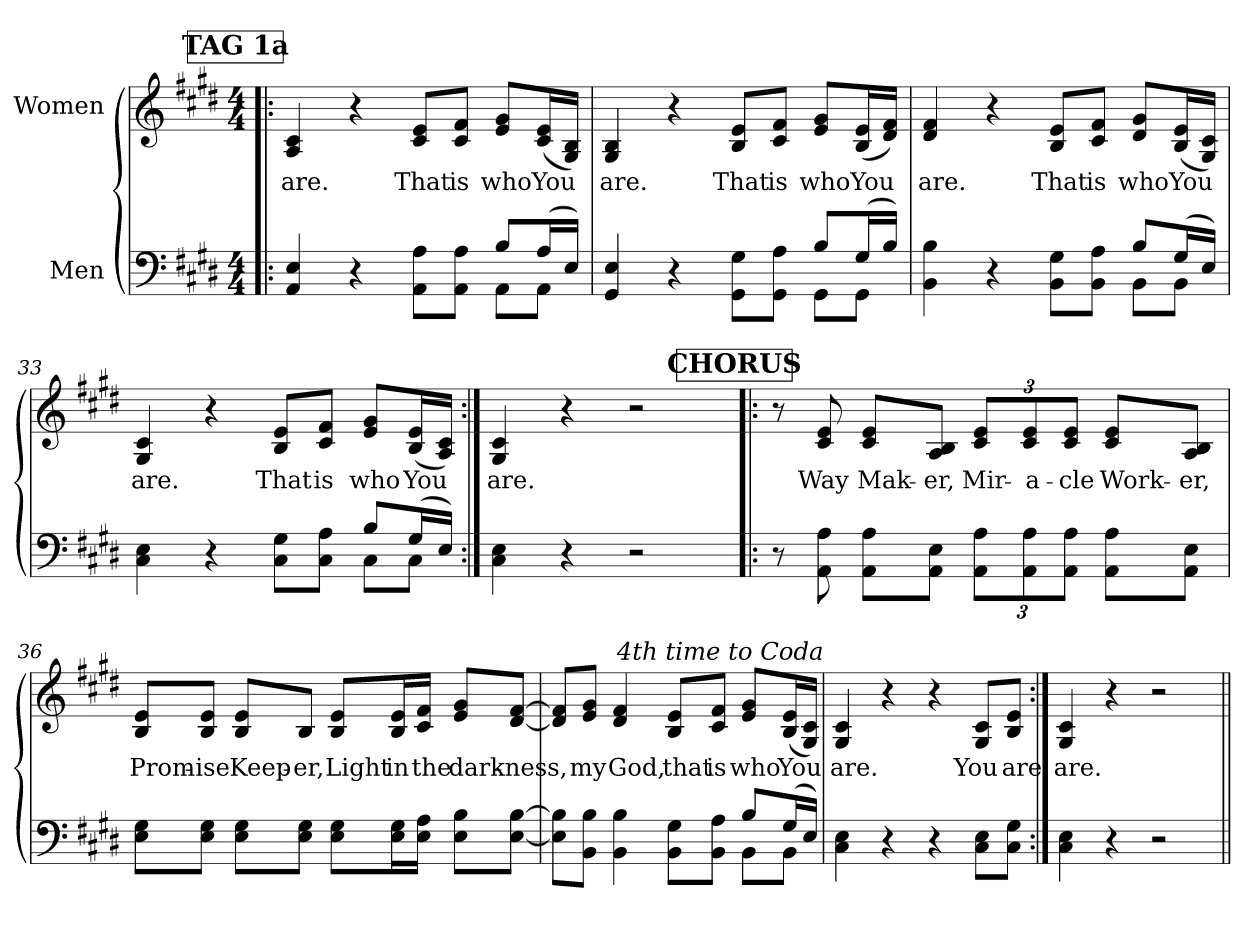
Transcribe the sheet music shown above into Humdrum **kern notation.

**kern	**kern	**text
*part2	*part1	*part1
*staff2	*staff1	*staff1
*I"Men	*I"Women	*
*clefF4	*clefG2	*
*k[f#c#g#d#]	*k[f#c#g#d#]	*
*E:	*E:	*
*M4/4	*M4/4	*
!!LO:REH:place=s1:a:B:t=TAG 1a
=30!|:	=30!|:	=30!|:
*^	*	*
!	!	!	!LO:LY:b
4AA/ 4E/	2ryy	4A/ 4c#/	are.
4r	.	4r	.
!	!	!	!LO:LY:b
8AA\ 8A\L	4ryy	8c#/ 8e/L	That
!	!	!	!LO:LY:b
8AA\ 8A\J	.	8c#/ 8f#/J	is
!	!	!	!LO:LY:b
8B/L	8AA\L	8e/ 8g#/L	who
!	!	!	!LO:LY:b
(>16A/L	8AA\J	(<16c#/ 16e/L	You
16E/JJ)	.	16G#/ 16B/JJ)	.
!!LO:PB:g=z
=31	=31	=31	=31
!	!	!	!LO:LY:b
4GG#/ 4E/	2ryy	4G#/ 4B/	are.
4r	.	4r	.
!	!	!	!LO:LY:b
8GG#\ 8G#\L	4ryy	8B/ 8e/L	That
!	!	!	!LO:LY:b
8GG#\ 8A\J	.	8c#/ 8f#/J	is
!	!	!	!LO:LY:b
8B/L	8GG#\L	8e/ 8g#/L	who
!	!	!	!LO:LY:b
(>16G#/L	8GG#\J	(<16B/ 16e/L	You
16B/JJ)	.	16d#/ 16f#/JJ)	.
=32	=32	=32	=32
!	!	!	!LO:LY:b
4BB\ 4B\	2ryy	4d#/ 4f#/	are.
4r	.	4r	.
!	!	!	!LO:LY:b
8BB\ 8G#\L	4ryy	8B/ 8e/L	That
!	!	!	!LO:LY:b
8BB\ 8A\J	.	8c#/ 8f#/J	is
!	!	!	!LO:LY:b
8B/L	8BB\L	8d#/ 8g#/L	who
!	!	!	!LO:LY:b
(>16G#/L	8BB\J	(<16B/ 16e/L	You
16E/JJ)	.	16G#/ 16c#/JJ)	.
=33	=33	=33	=33
!	!	!	!LO:LY:b
4C#\ 4E\	2ryy	4G#/ 4c#/	are.
4r	.	4r	.
!	!	!	!LO:LY:b
8C#\ 8G#\L	4ryy	8B/ 8e/L	That
!	!	!	!LO:LY:b
8C#\ 8A\J	.	8c#/ 8f#/J	is
!	!	!	!LO:LY:b
8B/L	8C#\L	8e/ 8g#/L	who
!	!	!	!LO:LY:b
(>16G#/L	8C#\J	(<16B/ 16e/L	You
16E/JJ)	.	16A/ 16c#/JJ)	.
*v	*v	*	*
!!LO:LB:g=z
=34:|!	=34:|!	=34:|!
!	!	!LO:LY:b
4C#\ 4E\	4G#/ 4c#/	are.
4r	4r	.
2r	2r	.
!!LO:REH:place=s1:a:B:t=CHORUS
=35!|:	=35!|:	=35!|:
8r	8r	.
!	!	!LO:LY:b
8AA\ 8A\	8c#/ 8e/	Way
!	!	!LO:LY:b
8AA\ 8A\L	8c#/ 8e/L	Mak-
!	!	!LO:LY:b
8AA\ 8E\J	8A/ 8B/J	-er,
!	!	!LO:LY:b
12AA\ 12A\L	12c#/ 12e/L	Mir-
!	!	!LO:LY:b
12AA\ 12A\	12c#/ 12e/	-a-
!	!	!LO:LY:b
12AA\ 12A\J	12c#/ 12e/J	-cle
!	!	!LO:LY:b
8AA\ 8A\L	8c#/ 8e/L	Work-
!	!	!LO:LY:b
8AA\ 8E\J	8A/ 8B/J	-er,
!!LO:LB:g=z
=36	=36	=36
!	!	!LO:LY:b
8E\ 8G#\L	8B/ 8e/L	Prom-
!	!	!LO:LY:b
8E\ 8G#\J	8B/ 8e/J	-ise
!	!	!LO:LY:b
8E\ 8G#\L	8B/ 8e/L	Keep-
!	!	!LO:LY:b
8E\ 8G#\J	8B/J	-er,
!	!	!LO:LY:b
8E\ 8G#\L	8B/ 8e/L	Light
!	!	!LO:LY:b
16E\ 16G#\L	16B/ 16e/L	in
!	!	!LO:LY:b
16E\ 16A\JJ	16c#/ 16f#/JJ	the
!	!	!LO:LY:b
8E\ 8B\L	8e/ 8g#/L	dark-
!	!	!LO:LY:b
[8E\ [8B\J	[8d#/ [8f#/J	-ness,
=37	=37	=37
*^	*	*
8E\] 8B\]L	4ryy	8d#/] 8f#/]L	.
!	!	!	!LO:LY:b
8BB\ 8B\J	.	8e/ 8g#/J	my
!	!	!	!LO:LY:b
4BB\ 4B\	4ryy	4d#/ 4f#/	God,
!	!	!	!LO:LY:b
8BB\ 8G#\L	4ryy	8B/ 8e/L	that
!	!	!	!LO:LY:b
8BB\ 8A\J	.	8c#/ 8f#/J	is
!	!	!	!LO:LY:b
8B/L	8BB\L	8e/ 8g#/L	who
!	!	!	!LO:LY:b
(>16G#/L	8BB\J	(<16B/ 16e/L	You
16E/JJ)	.	16G#/ 16c#/JJ)	.
*v	*v	*	*
!	!LO:TX:a:i:rj:t=4th time to Coda	!
!!LO:LB:g=z
=38	=38	=38
!	!	!LO:LY:b
4C#\ 4E\	4G#/ 4c#/	are.
4r	4r	.
4r	4r	.
!	!	!LO:LY:b
8C#\ 8E\L	8G#/ 8c#/L	You
!	!	!LO:LY:b
8C#\ 8G#\J	8B/ 8e/J	are
=39:|!	=39:|!	=39:|!
!	!	!LO:LY:b
4C#\ 4E\	4G#/ 4c#/	are.
4r	4r	.
2r	2r	.
=||	=||	=||
*-	*-	*-
